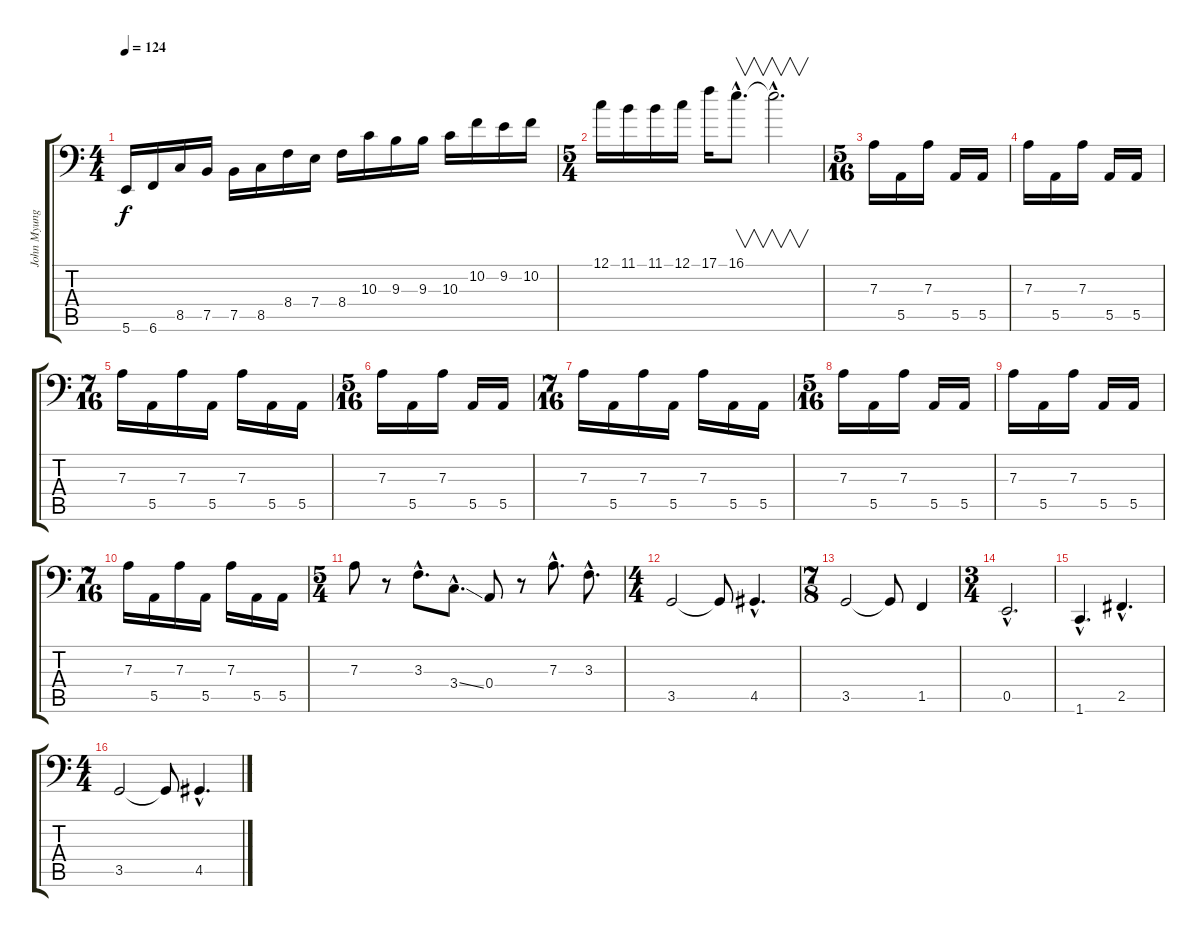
\track ("John Myung - 6 Strings Bass" "John Myung") {instrument electricbassfinger}
\staff {score tabs}
\tuning (C3 G2 D2 A1 E1 B0) {hide}
\ts (4 4)
\tempo 124
\clef f4
\ks c
5.6.16{dy f} 6.6.16 8.5.16 7.5.16 7.5.16 8.5.16 8.4.16 7.4.16 8.4.16 10.3.16 9.3.16 9.3.16 10.3.16 10.2.16 9.2.16 10.2.16 |
\ts (5 4)
12.1.16 11.1.16 11.1.16 12.1.16 17.1.16 16.1{hac}.8{v d} 16.1{hac t}.2{v d} |
\ts (5 16)
7.3.16 5.5.16 7.3.16 5.5.16 5.5.16 |
7.3.16 5.5.16 7.3.16 5.5.16 5.5.16 |
\ts (7 16)
7.3.16 5.5.16 7.3.16 5.5.16 7.3.16 5.5.16 5.5.16 |
\ts (5 16)
7.3.16 5.5.16 7.3.16 5.5.16 5.5.16 |
\ts (7 16)
7.3.16 5.5.16 7.3.16 5.5.16 7.3.16 5.5.16 5.5.16 |
\ts (5 16)
7.3.16 5.5.16 7.3.16 5.5.16 5.5.16 |
7.3.16 5.5.16 7.3.16 5.5.16 5.5.16 |
\ts (7 16)
7.3.16 5.5.16 7.3.16 5.5.16 7.3.16 5.5.16 5.5.16 |
\ts (5 4)
7.3.8 r.8 3.3{hac}.8{d} 3.4{ss hac}.8{d} 0.4.8 r.8 7.3{hac}.8{d} 3.3{hac}.8{d} |
\ts (4 4)
3.5.2 3.5{t}.8 4.5{hac}.4{d} |
\ts (7 8)
3.5.2 3.5{t}.8 1.5.4 |
\ts (3 4)
0.5{hac}.2{d} |
1.6{hac}.4{d} 2.5{hac}.4{d} |
\ts (4 4)
3.5.2 3.5{t}.8 4.5{hac}.4{d}
